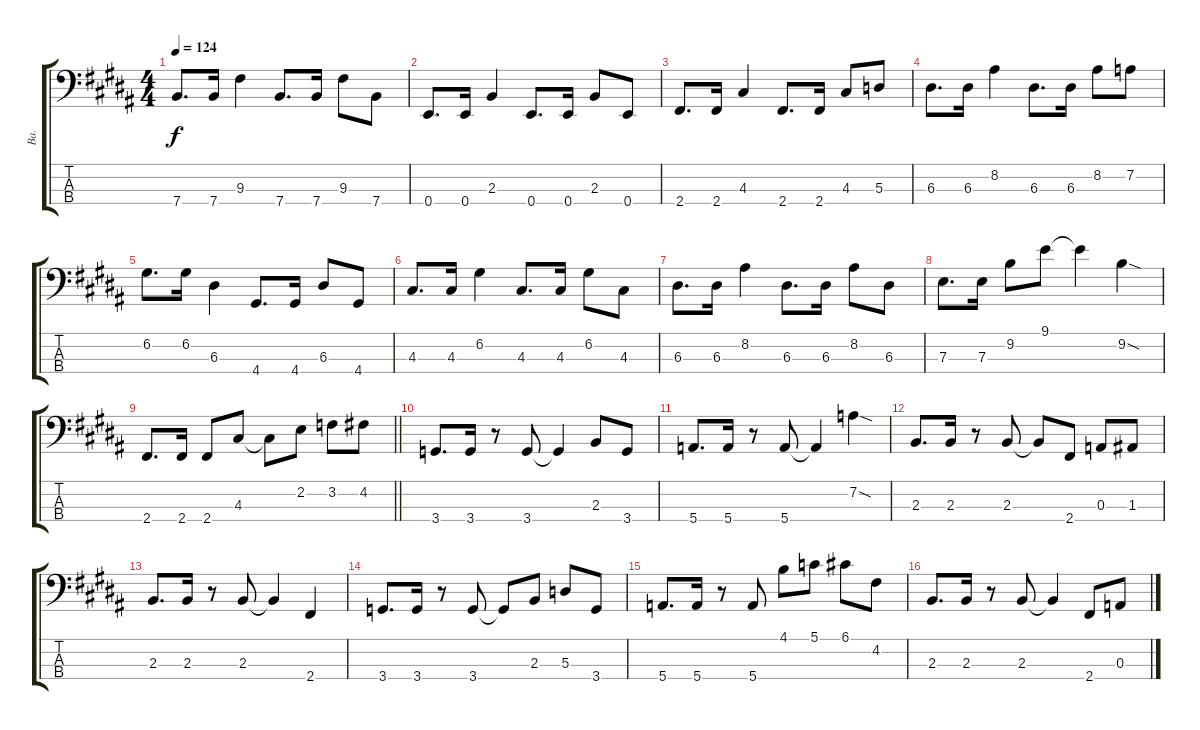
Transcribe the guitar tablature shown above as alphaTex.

\track ("Ba." "Ba.") {instrument electricbassfinger}
\staff {score tabs}
\tuning (G2 D2 A1 E1) {hide}
\ts (4 4)
\tempo 124
\clef f4
\ks b
7.4.8{d dy f} 7.4.16 9.3.4 7.4.8{d} 7.4.16 9.3.8 7.4.8 |
0.4.8{d} 0.4.16 2.3.4 0.4.8{d} 0.4.16 2.3.8 0.4.8 |
2.4.8{d} 2.4.16 4.3.4 2.4.8{d} 2.4.16 4.3.8 5.3.8 |
6.3.8{d} 6.3.16 8.2.4 6.3.8{d} 6.3.16 8.2.8 7.2.8 |
6.2.8{d} 6.2.16 6.3.4 4.4.8{d} 4.4.16 6.3.8 4.4.8 |
4.3.8{d} 4.3.16 6.2.4 4.3.8{d} 4.3.16 6.2.8 4.3.8 |
6.3.8{d} 6.3.16 8.2.4 6.3.8{d} 6.3.16 8.2.8 6.3.8 |
7.3.8{d} 7.3.16 9.2.8 9.1.8 9.1{t}.4 9.2{sod}.4 |
\barLineRight lightlight
2.4.8{d} 2.4.16 2.4.8 4.3.8 4.3{t}.8 2.2.8 3.2.8 4.2.8 |
3.4.8{d} 3.4.16 r.8 3.4.8 3.4{t}.4 2.3.8 3.4.8 |
5.4.8{d} 5.4.16 r.8 5.4.8 5.4{t}.4 7.2{sod}.4 |
2.3.8{d} 2.3.16 r.8 2.3.8 2.3{t}.8 2.4.8 0.3.8 1.3.8 |
2.3.8{d} 2.3.16 r.8 2.3.8 2.3{t}.4 2.4.4 |
3.4.8{d} 3.4.16 r.8 3.4.8 3.4{t}.8 2.3.8 5.3.8 3.4.8 |
5.4.8{d} 5.4.16 r.8 5.4.8 4.1.8 5.1.8 6.1.8 4.2.8 |
2.3.8{d} 2.3.16 r.8 2.3.8 2.3{t}.4 2.4.8 0.3.8
